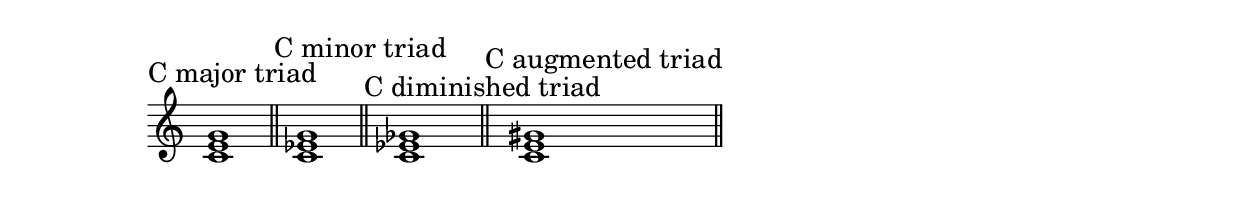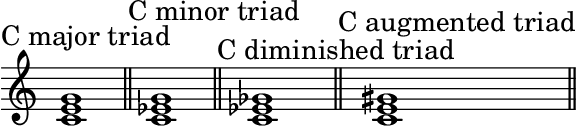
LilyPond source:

\version "2.24.4"
\language "english"
#(ly:set-option 'crop #t)
\include "include/alt.ly"
\score {
  \midi {
    \tempo 4=140
  }
  \layout {
    \context {
      \Score
      \omit BarNumber
    }
  }
  {
    \new Staff {
      \key c \major
      \override Timing.TimeSignature.stencil = ##f
      \clef treble
      {
        \skip \f % spacer to set voice volume
        \sectionLabel "C major triad"
        < c' e' g' >1 \bar "||"
        \sectionLabel "C minor triad"
        < c' ef' g' >1 \bar "||"
        \sectionLabel "C diminished triad"
        < c' ef' gf' >1 \bar "||"
        \sectionLabel "C augmented triad"
        < c' e' gs' >1 \bar "||"
      }
    }
  }
}
